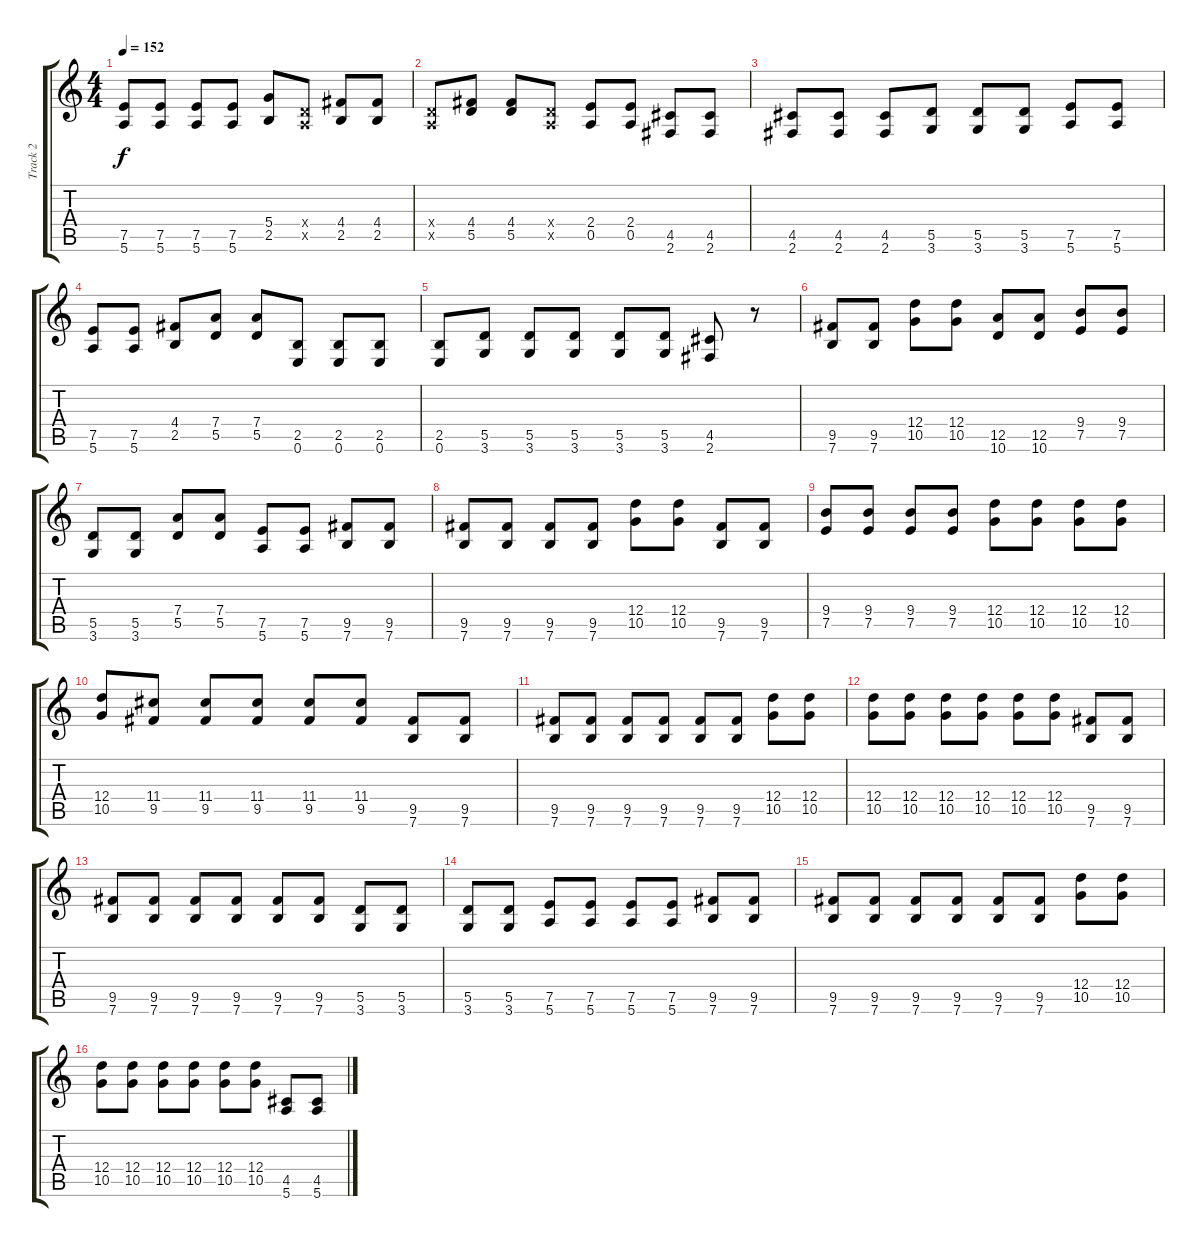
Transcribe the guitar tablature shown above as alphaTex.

\track ("Track 2" "Track 2") {instrument distortionguitar}
\staff {score tabs}
\tuning (E4 B3 G3 D3 A2 E2) {hide}
\ts (4 4)
\tempo 152
\clef g2
\ks c
(7.5 5.6).8{dy f} (7.5 5.6).8 (7.5 5.6).8 (7.5 5.6).8 (5.4 2.5).8 (0.4{x} 0.5{x}).8 (4.4 2.5).8 (4.4 2.5).8 |
(0.4{x} 0.5{x}).8 (4.4 5.5).8 (4.4 5.5).8 (0.4{x} 0.5{x}).8 (2.4 0.5).8 (2.4 0.5).8 (4.5 2.6).8 (4.5 2.6).8 |
(4.5 2.6).8 (4.5 2.6).8 (4.5 2.6).8 (5.5 3.6).8 (5.5 3.6).8 (5.5 3.6).8 (7.5 5.6).8 (7.5 5.6).8 |
(7.5 5.6).8 (7.5 5.6).8 (4.4 2.5).8 (7.4 5.5).8 (7.4 5.5).8 (2.5 0.6).8 (2.5 0.6).8 (2.5 0.6).8 |
(2.5 0.6).8 (5.5 3.6).8 (5.5 3.6).8 (5.5 3.6).8 (5.5 3.6).8 (5.5 3.6).8 (4.5 2.6).8 r.8 |
(9.5 7.6).8 (9.5 7.6).8 (12.4 10.5).8 (12.4 10.5).8 (12.5 10.6).8 (12.5 10.6).8 (9.4 7.5).8 (9.4 7.5).8 |
(5.5 3.6).8 (5.5 3.6).8 (7.4 5.5).8 (7.4 5.5).8 (7.5 5.6).8 (7.5 5.6).8 (9.5 7.6).8 (9.5 7.6).8 |
(9.5 7.6).8 (9.5 7.6).8 (9.5 7.6).8 (9.5 7.6).8 (12.4 10.5).8 (12.4 10.5).8 (9.5 7.6).8 (9.5 7.6).8 |
(9.4 7.5).8 (9.4 7.5).8 (9.4 7.5).8 (9.4 7.5).8 (12.4 10.5).8 (12.4 10.5).8 (12.4 10.5).8 (12.4 10.5).8 |
(12.4 10.5).8 (11.4 9.5).8 (11.4 9.5).8 (11.4 9.5).8 (11.4 9.5).8 (11.4 9.5).8 (9.5 7.6).8 (9.5 7.6).8 |
(9.5 7.6).8 (9.5 7.6).8 (9.5 7.6).8 (9.5 7.6).8 (9.5 7.6).8 (9.5 7.6).8 (12.4 10.5).8 (12.4 10.5).8 |
(12.4 10.5).8 (12.4 10.5).8 (12.4 10.5).8 (12.4 10.5).8 (12.4 10.5).8 (12.4 10.5).8 (9.5 7.6).8 (9.5 7.6).8 |
(9.5 7.6).8 (9.5 7.6).8 (9.5 7.6).8 (9.5 7.6).8 (9.5 7.6).8 (9.5 7.6).8 (5.5 3.6).8 (5.5 3.6).8 |
(5.5 3.6).8 (5.5 3.6).8 (7.5 5.6).8 (7.5 5.6).8 (7.5 5.6).8 (7.5 5.6).8 (9.5 7.6).8 (9.5 7.6).8 |
(9.5 7.6).8 (9.5 7.6).8 (9.5 7.6).8 (9.5 7.6).8 (9.5 7.6).8 (9.5 7.6).8 (12.4 10.5).8 (12.4 10.5).8 |
(12.4 10.5).8 (12.4 10.5).8 (12.4 10.5).8 (12.4 10.5).8 (12.4 10.5).8 (12.4 10.5).8 (4.5 5.6).8 (4.5 5.6).8
